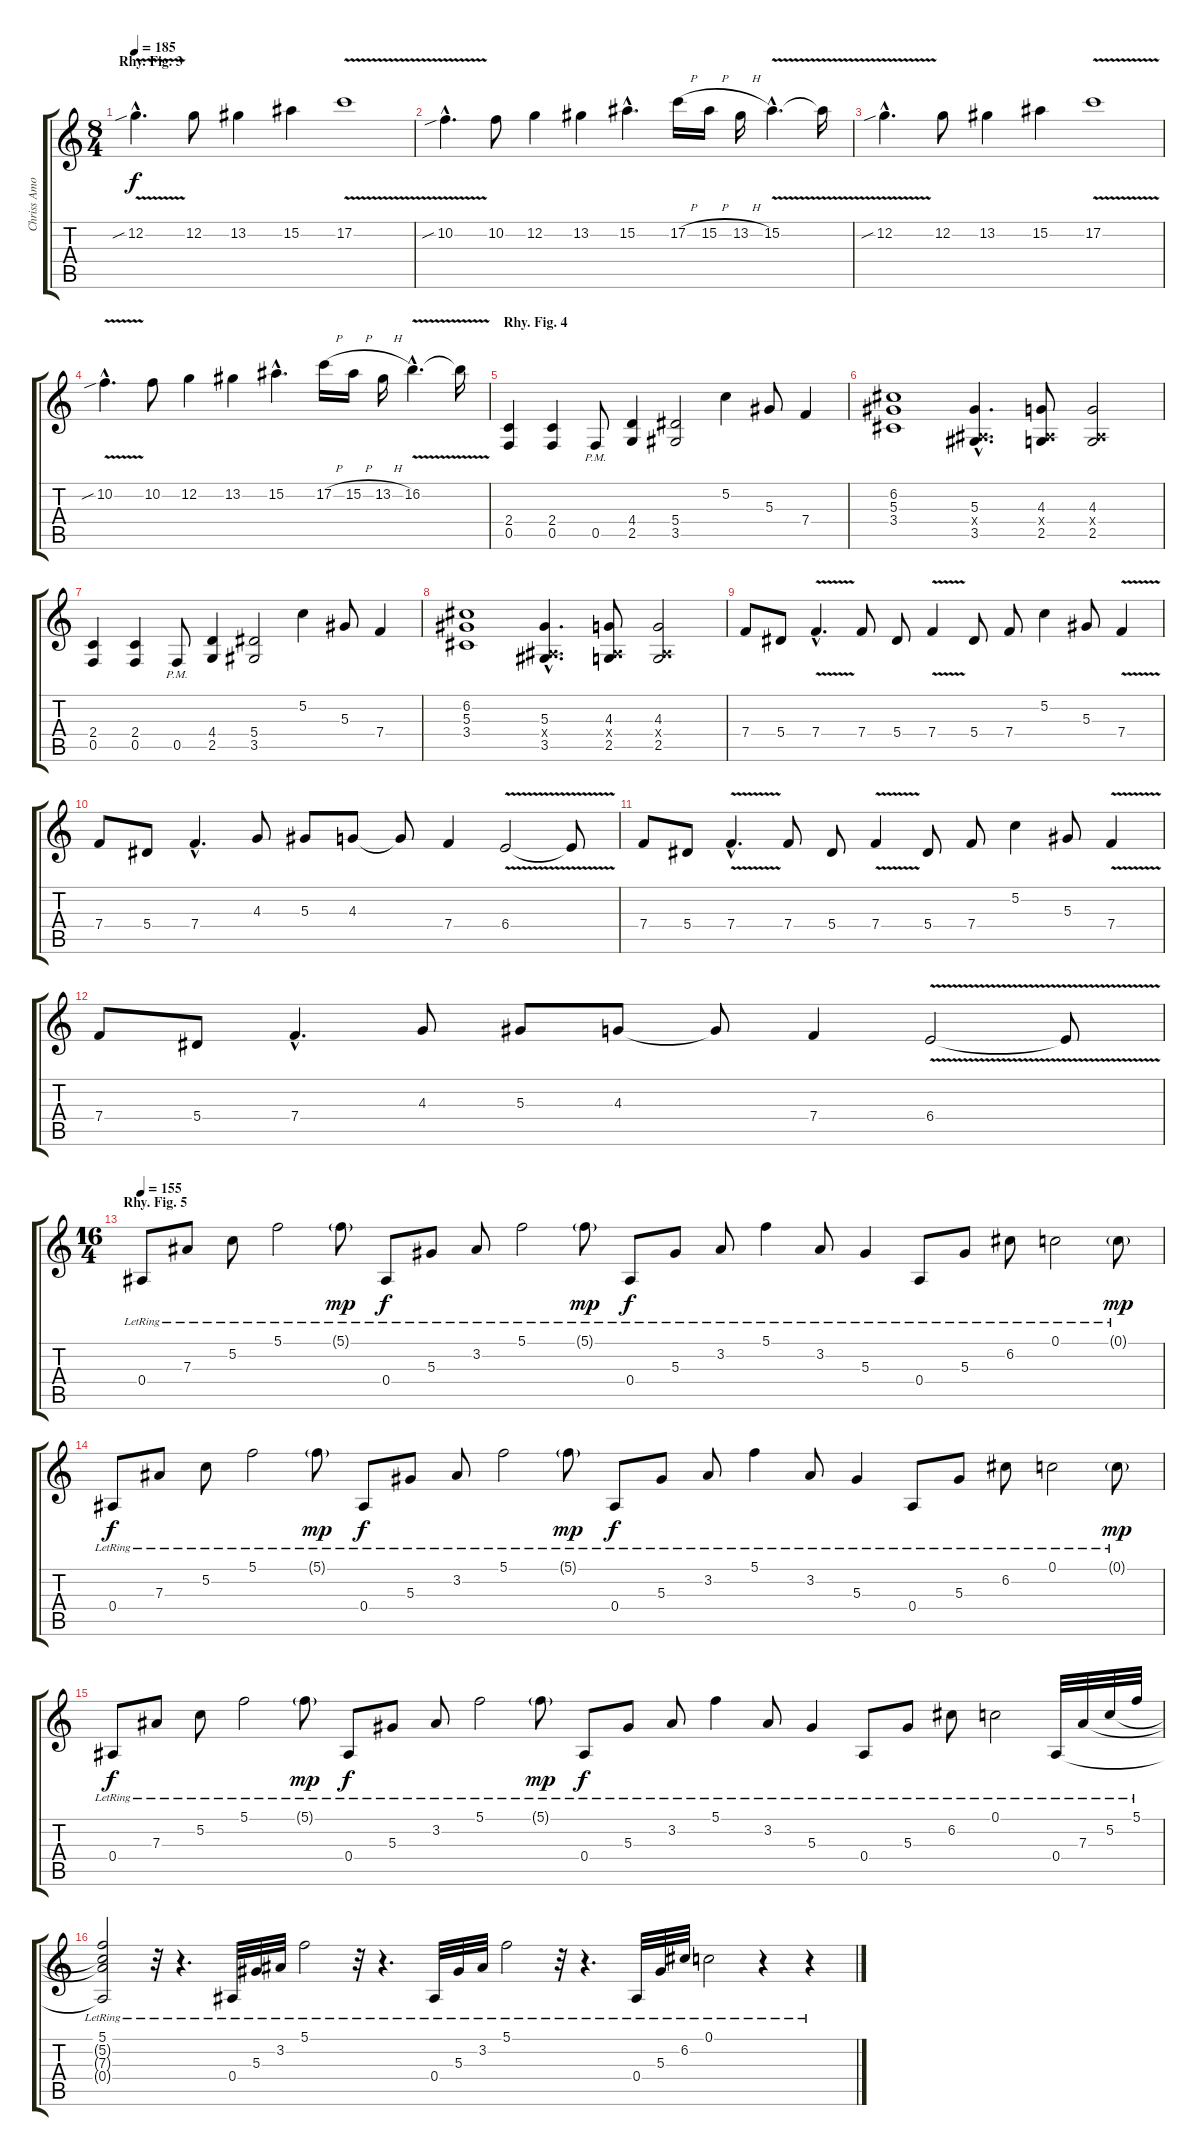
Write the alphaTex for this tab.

\track ("Chriss Amott" "Chriss Amo") {instrument distortionguitar}
\staff {score tabs}
\tuning (C4 G3 Eb3 Bb2 F2 C2) {hide}
\ts (8 4)
\section ("" "Rhy. Fig. 3")
\tempo 185
\clef g2
\ks c
12.2{v sib hac}.4{d dy f instrument overdrivenguitar} 12.2.8 13.2.4 15.2.4 17.2{v}.1 |
10.2{v sib hac}.4{d} 10.2.8 12.2.4 13.2.4 15.2{hac}.4{d} 17.2{h}.16 15.2{h}.16 13.2{h}.16 15.2{v hac}.4{d} 15.2{t}.16 |
12.2{v sib hac}.4{d} 12.2.8 13.2.4 15.2.4 17.2{v}.1 |
10.2{v sib hac}.4{d} 10.2.8 12.2.4 13.2.4 15.2{hac}.4{d} 17.2{h}.16 15.2{h}.16 13.2{h}.16 16.2{v hac}.4{d} 16.2{t}.16 |
\section ("" "Rhy. Fig. 4")
(2.4 0.5).4{instrument distortionguitar} (2.4 0.5).4 0.5{pm}.8 (4.4 2.5).4 (5.4 3.5).2 5.2.4 5.3.8 7.4.4 |
(6.2 5.3 3.4).1 (5.3{hac} 0.4{hac x} 3.5{hac}).4{d} (4.3 0.4{x} 2.5).8 (4.3 0.4{x} 2.5).2 |
(2.4 0.5).4 (2.4 0.5).4 0.5{pm}.8 (4.4 2.5).4 (5.4 3.5).2 5.2.4 5.3.8 7.4.4 |
(6.2 5.3 3.4).1 (5.3{hac} 0.4{hac x} 3.5{hac}).4{d} (4.3 0.4{x} 2.5).8 (4.3 0.4{x} 2.5).2 |
7.4.8{instrument overdrivenguitar} 5.4.8 7.4{v hac}.4{d} 7.4.8 5.4.8 7.4{v}.4 5.4.8 7.4.8 5.2.4 5.3.8 7.4{v}.4 |
7.4.8 5.4.8 7.4{hac}.4{d} 4.3.8 5.3.8 4.3.8 4.3{t}.8 7.4.4 6.4{v}.2 6.4{t}.8 |
7.4.8 5.4.8 7.4{v hac}.4{d} 7.4.8 5.4.8 7.4{v}.4 5.4.8 7.4.8 5.2.4 5.3.8 7.4{v}.4 |
7.4.8 5.4.8 7.4{hac}.4{d} 4.3.8 5.3.8 4.3.8 4.3{t}.8 7.4.4 6.4{v}.2 6.4{t}.8 |
\ts (16 4)
\section ("" "Rhy. Fig. 5")
\tempo 155
0.4{lr}.8{instrument electricguitarclean} 7.3{lr}.8 5.2{lr}.8 5.1{lr}.2 5.1{g lr}.8{dy mp} 0.4{lr}.8{dy f} 5.3{lr}.8 3.2{lr}.8 5.1{lr}.2 5.1{g lr}.8{dy mp} 0.4{lr}.8{dy f} 5.3{lr}.8 3.2{lr}.8 5.1{lr}.4 3.2{lr}.8 5.3{lr}.4 0.4{lr}.8 5.3{lr}.8 6.2{lr}.8 0.1{lr}.2 0.1{g lr}.8{dy mp} |
0.4{lr}.8{dy f instrument electricguitarclean} 7.3{lr}.8 5.2{lr}.8 5.1{lr}.2 5.1{g lr}.8{dy mp} 0.4{lr}.8{dy f} 5.3{lr}.8 3.2{lr}.8 5.1{lr}.2 5.1{g lr}.8{dy mp} 0.4{lr}.8{dy f} 5.3{lr}.8 3.2{lr}.8 5.1{lr}.4 3.2{lr}.8 5.3{lr}.4 0.4{lr}.8 5.3{lr}.8 6.2{lr}.8 0.1{lr}.2 0.1{g lr}.8{dy mp} |
0.4{lr}.8{dy f instrument electricguitarclean} 7.3{lr}.8 5.2{lr}.8 5.1{lr}.2 5.1{g lr}.8{dy mp} 0.4{lr}.8{dy f} 5.3{lr}.8 3.2{lr}.8 5.1{lr}.2 5.1{g lr}.8{dy mp} 0.4{lr}.8{dy f} 5.3{lr}.8 3.2{lr}.8 5.1{lr}.4 3.2{lr}.8 5.3{lr}.4 0.4{lr}.8 5.3{lr}.8 6.2{lr}.8 0.1{lr}.2 0.4{lr}.32 7.3{lr}.32 5.2{lr}.32 5.1{lr}.32 |
(5.1{lr} 5.2{t} 7.3{t} 0.4{t}).2 r.32 r.4{d} 0.4{lr}.32 5.3{lr}.32 3.2{lr}.32 5.1{lr}.2 r.32 r.4{d} 0.4{lr}.32 5.3{lr}.32 3.2{lr}.32 5.1{lr}.2 r.32 r.4{d} 0.4{lr}.32 5.3{lr}.32 6.2{lr}.32 0.1{lr}.2 r.4 r.4
